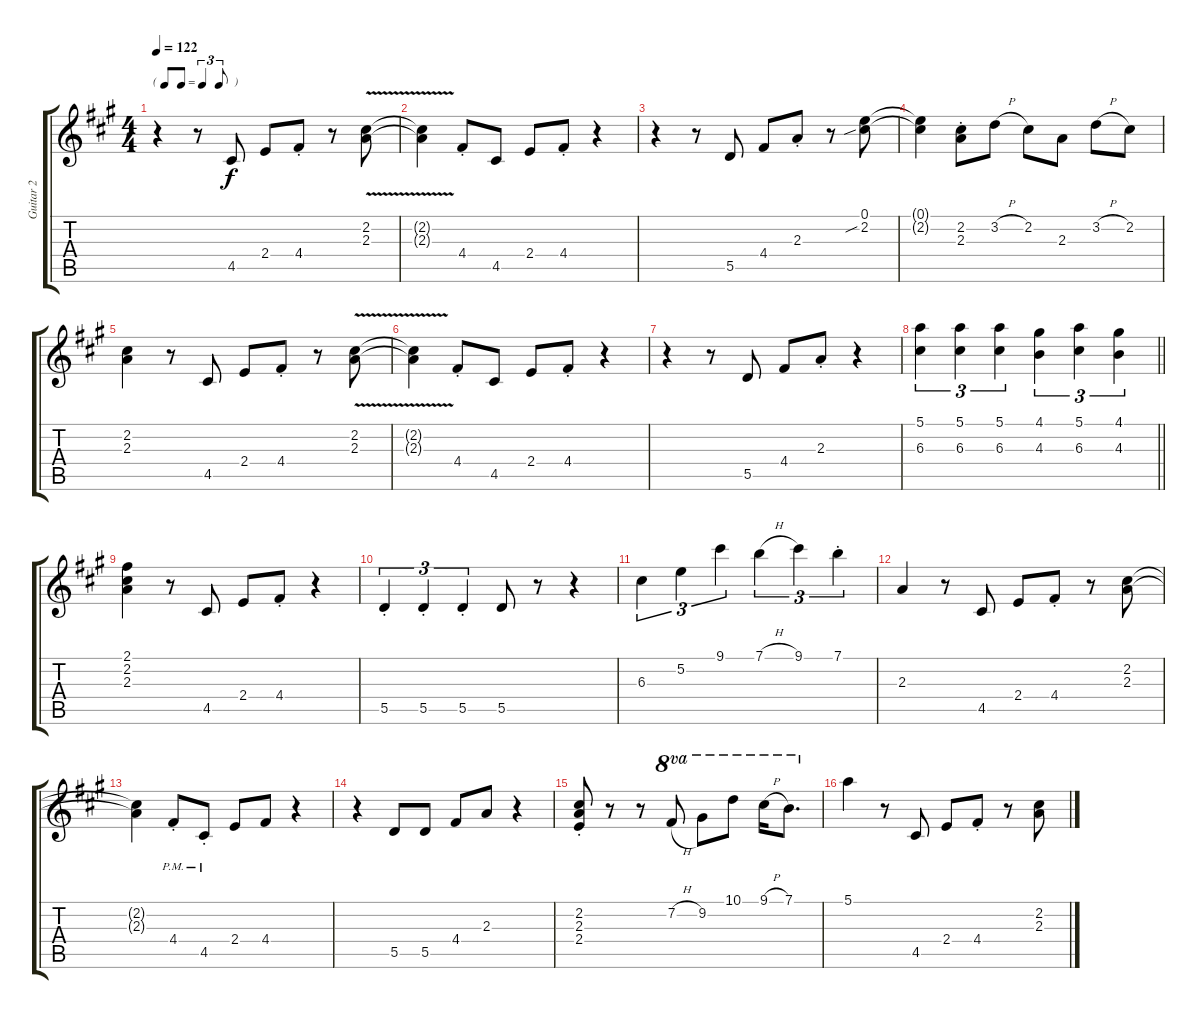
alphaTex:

\track ("Guitar 2" "Guitar 2") {instrument electricguitarclean}
\staff {score tabs}
\tuning (E4 B3 G3 D3 A2 E2) {hide}
\ts (4 4)
\tf triplet8th
\tempo 122
\clef g2
\ks a
r.4{dy f instrument electricguitarclean} r.8 4.5.8 2.4.8 4.4{st}.8 r.8 (2.2{v} 2.3{v}).8 |
(2.2{v t} 2.3{v t}).4 4.4{st}.8 4.5.8 2.4.8 4.4{st}.8 r.4 |
r.4 r.8 5.5.8 4.4.8 2.3{st}.8 r.8 (0.1 2.2{sib}).8 |
(0.1{t} 2.2{t}).4 (2.2{st} 2.3{st}).8 3.2{h}.8 2.2.8 2.3.8 3.2{h}.8 2.2.8 |
(2.2 2.3).4 r.8 4.5.8 2.4.8 4.4{st}.8 r.8 (2.2{v} 2.3{v}).8 |
(2.2{v t} 2.3{v t}).4 4.4{st}.8 4.5.8 2.4.8 4.4{st}.8 r.4 |
r.4 r.8 5.5.8 4.4.8 2.3{st}.8 r.4 |
\barLineRight lightlight
(5.1 6.3).4{tu (3 2)} (5.1 6.3).4{tu (3 2)} (5.1 6.3).4{tu (3 2)} (4.1 4.3).4{tu (3 2)} (5.1 6.3).4{tu (3 2)} (4.1 4.3).4{tu (3 2)} |
(2.1 2.2 2.3).4 r.8 4.5.8 2.4.8 4.4{st}.8 r.4 |
5.5{st}.4{tu (3 2)} 5.5{st}.4{tu (3 2)} 5.5{st}.4{tu (3 2)} 5.5.8 r.8 r.4 |
6.3.4{tu (3 2)} 5.2.4{tu (3 2)} 9.1.4{tu (3 2)} 7.1{h}.4{tu (3 2)} 9.1.4{tu (3 2)} 7.1{st}.4{tu (3 2)} |
2.3.4 r.8 4.5.8 2.4.8 4.4{st}.8 r.8 (2.2 2.3).8 |
(2.2{t} 2.3{t}).4 4.4{pm st}.8 4.5{pm st}.8 2.4.8 4.4.8 r.4 |
r.4 5.5.8 5.5.8 4.4.8 2.3.8 r.4 |
(2.2{st} 2.3{st} 2.4{st}).8 r.8 r.8 7.2{h}.8{ot 8va} 9.2.8{ot 8va} 10.1.8{ot 8va} 9.1{h}.16{ot 8va} 7.1.8{d ot 8va} |
5.1.4 r.8 4.5.8 2.4.8 4.4{st}.8 r.8 (2.2 2.3).8
